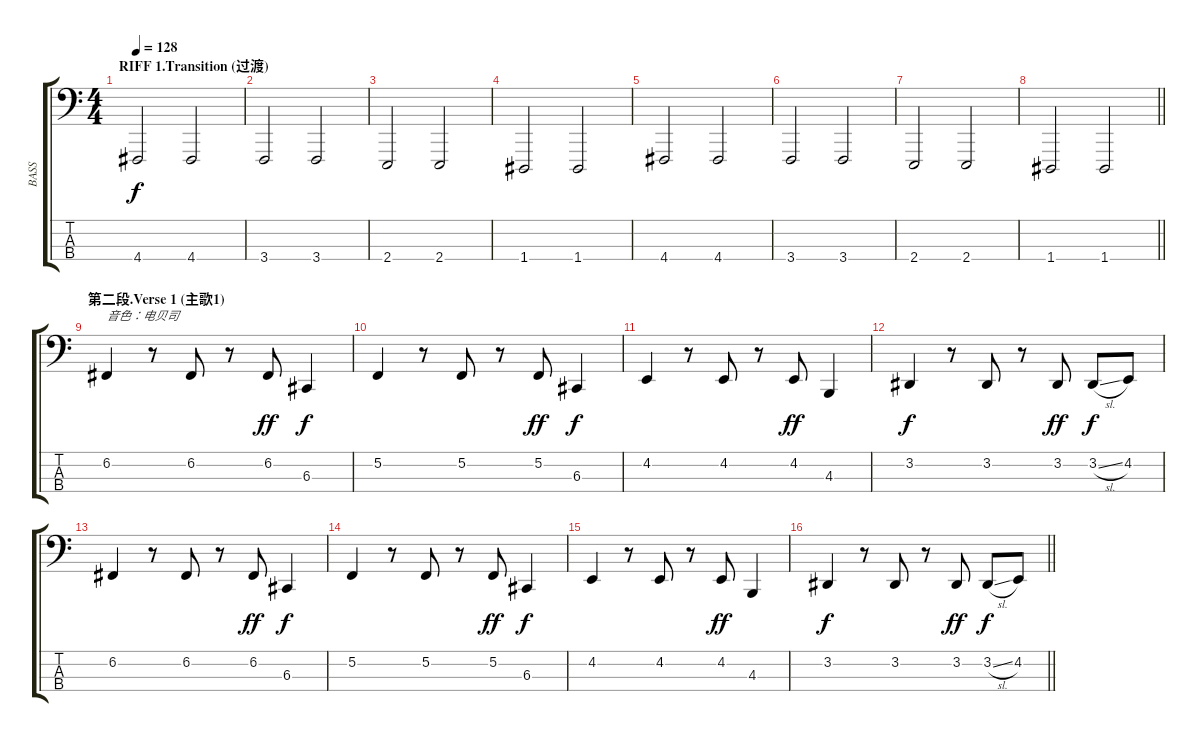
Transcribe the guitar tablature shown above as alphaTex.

\track ("BASS" "BASS") {instrument lead8bassandlead}
\staff {score tabs}
\tuning (F2 C2 G1 D1) {hide}
\ts (4 4)
\section ("" "RIFF 1.Transition (过渡)")
\tempo 128
\clef f4
\ks c
4.4.2{dy f} 4.4.2 |
3.4.2 3.4.2 |
2.4.2 2.4.2 |
1.4.2 1.4.2 |
4.4.2 4.4.2 |
3.4.2 3.4.2 |
2.4.2 2.4.2 |
\barLineRight lightlight
1.4.2 1.4.2 |
\section ("" "第二段.Verse 1 (主歌1) ")
6.2.4{txt "音色：电贝司" instrument electricbassfinger} r.8 6.2.8 r.8 6.2.8{dy ff} 6.3.4{dy f} |
5.2.4 r.8 5.2.8 r.8 5.2.8{dy ff} 6.3.4{dy f} |
4.2.4 r.8 4.2.8 r.8 4.2.8{dy ff} 4.3.4 |
3.2.4{dy f} r.8 3.2.8 r.8 3.2.8{dy ff} 3.2{sl}.8{dy f} 4.2.8 |
6.2.4 r.8 6.2.8 r.8 6.2.8{dy ff} 6.3.4{dy f} |
5.2.4 r.8 5.2.8 r.8 5.2.8{dy ff} 6.3.4{dy f} |
4.2.4 r.8 4.2.8 r.8 4.2.8{dy ff} 4.3.4 |
\barLineRight lightlight
3.2.4{dy f} r.8 3.2.8 r.8 3.2.8{dy ff} 3.2{sl}.8{dy f} 4.2.8
